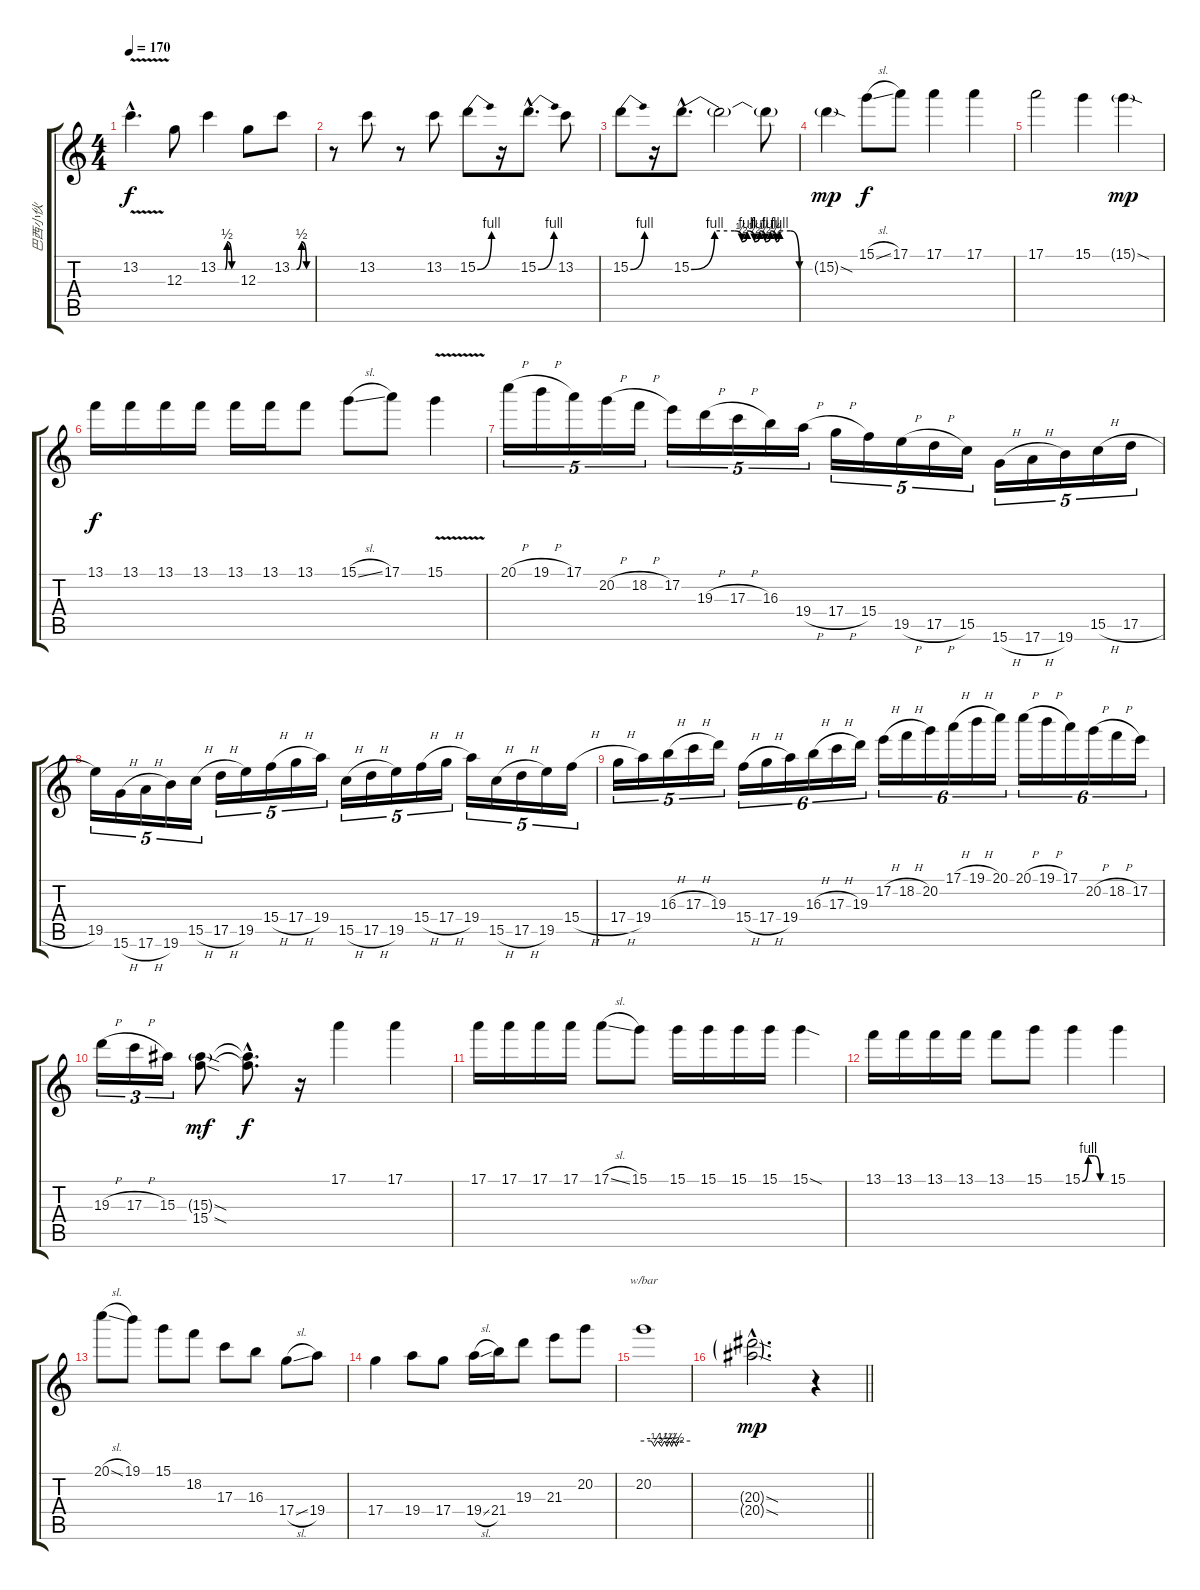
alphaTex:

\track ("巴西小伙" "巴西小伙") {instrument overdrivenguitar}
\staff {score tabs}
\tuning (E4 B3 G3 D3 A2 E2) {hide}
\ts (4 4)
\tempo 170
\clef g2
\ks c
13.2{v hac}.4{d dy f} 12.3.8 13.2{be (custom 0 0 23 0 30 2 45 0 60 0)}.4 12.3.8 13.2{be (custom 0 0 15 0 30 2 45 0 60 0)}.8 |
r.8 13.2.8 r.8 13.2.8 15.2{be (bend 0 0 60 4)}.8 r.16 15.2{be (bend 0 0 60 4) hac}.8{d} 13.2.8 |
15.2{be (bend 0 0 60 4)}.8 r.16 15.2{be (custom 0 0 13 4 24 4 28 2 31 4 35 2 38 4 41 2 44 4 47 2 49 4 55 4 60 0) hac}.8{d} 15.2{t}.2 15.2{t}.8 |
15.2{sod g}.4{dy mp} 15.1{sl}.8{dy f} 17.1.8 17.1.4 17.1.4 |
17.1.2 15.1.4 15.1{sod g}.4{dy mp} |
13.1.16{dy f} 13.1.16 13.1.16 13.1.16 13.1.16 13.1.16 13.1.8 15.1{sl}.8 17.1.8 15.1{v}.4 |
20.1{h}.16{tu (5 4)} 19.1{h}.16{tu (5 4)} 17.1.16{tu (5 4)} 20.2{h}.16{tu (5 4)} 18.2{h}.16{tu (5 4)} 17.2.16{tu (5 4)} 19.3{h}.16{tu (5 4)} 17.3{h}.16{tu (5 4)} 16.3.16{tu (5 4)} 19.4{h}.16{tu (5 4)} 17.4{h}.16{tu (5 4)} 15.4.16{tu (5 4)} 19.5{h}.16{tu (5 4)} 17.5{h}.16{tu (5 4)} 15.5.16{tu (5 4)} 15.6{h}.16{tu (5 4)} 17.6{h}.16{tu (5 4)} 19.6.16{tu (5 4)} 15.5{h}.16{tu (5 4)} 17.5{h}.16{tu (5 4)} |
19.5.16{tu (5 4)} 15.6{h}.16{tu (5 4)} 17.6{h}.16{tu (5 4)} 19.6.16{tu (5 4)} 15.5{h}.16{tu (5 4)} 17.5{h}.16{tu (5 4)} 19.5.16{tu (5 4)} 15.4{h}.16{tu (5 4)} 17.4{h}.16{tu (5 4)} 19.4.16{tu (5 4)} 15.5{h}.16{tu (5 4)} 17.5{h}.16{tu (5 4)} 19.5.16{tu (5 4)} 15.4{h}.16{tu (5 4)} 17.4{h}.16{tu (5 4)} 19.4.16{tu (5 4)} 15.5{h}.16{tu (5 4)} 17.5{h}.16{tu (5 4)} 19.5.16{tu (5 4)} 15.4{h}.16{tu (5 4)} |
17.4{h}.16{tu (5 4)} 19.4.16{tu (5 4)} 16.3{h}.16{tu (5 4)} 17.3{h}.16{tu (5 4)} 19.3.16{tu (5 4)} 15.4{h}.16{tu (6 4)} 17.4{h}.16{tu (6 4)} 19.4.16{tu (6 4)} 16.3{h}.16{tu (6 4)} 17.3{h}.16{tu (6 4)} 19.3.16{tu (6 4)} 17.2{h}.16{tu (6 4)} 18.2{h}.16{tu (6 4)} 20.2.16{tu (6 4)} 17.1{h}.16{tu (6 4)} 19.1{h}.16{tu (6 4)} 20.1.16{tu (6 4)} 20.1{h}.16{tu (6 4)} 19.1{h}.16{tu (6 4)} 17.1.16{tu (6 4)} 20.2{h}.16{tu (6 4)} 18.2{h}.16{tu (6 4)} 17.2.16{tu (6 4)} |
19.3{h}.16{tu (3 2)} 17.3{h}.16{tu (3 2)} 15.3.16{tu (3 2)} (15.3{sod g} 15.4{sod}).8{dy mf} (15.3{t} 15.4{hac t}).8{d dy f} r.16 17.1.4 17.1.4 |
17.1.16 17.1.16 17.1.16 17.1.16 17.1{sl}.8 15.1.8 15.1.16 15.1.16 15.1.16 15.1.16 15.1{sod}.4 |
13.1.16 13.1.16 13.1.16 13.1.16 13.1.8 15.1.8 15.1{be (custom 0 0 15 4 30 4 45 0 60 0)}.4 15.1.4 |
20.1{sl}.8 19.1.8 15.1.8 18.2.8 17.3.8 16.3.8 17.4{sl}.8 19.4.8 |
17.4.4 19.4.8 17.4.8 19.4{sl}.16 21.4.16 19.3.8 21.3.8 20.2.8 |
20.2.1{tbe (custom default 0 0 10 0 14 -2 18 0 23 -2 27 0 30 -2 33 0 36 -2 39 0 42 -2 45 0 60 0)} |
\barLineRight lightlight
(20.3{sod g hac} 20.4{sod g hac}).2{d dy mp} r.4
